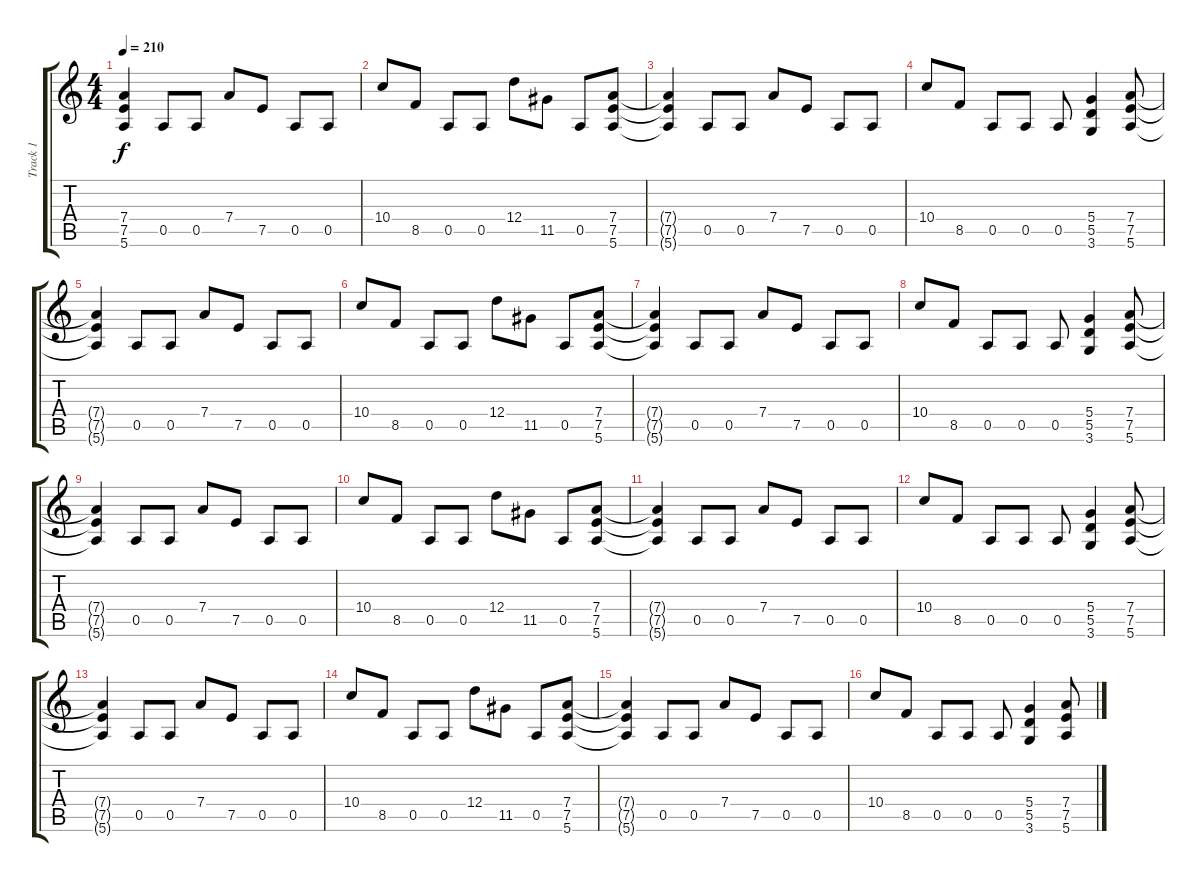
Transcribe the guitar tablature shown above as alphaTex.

\track ("Track 1" "Track 1") {instrument overdrivenguitar}
\staff {score tabs}
\tuning (E4 B3 G3 D3 A2 E2) {hide}
\ts (4 4)
\tempo 210
\clef g2
\ks c
(7.4{t} 7.5{t} 5.6{t}).4{dy f} 0.5.8 0.5.8 7.4.8 7.5.8 0.5.8 0.5.8 |
10.4.8 8.5.8 0.5.8 0.5.8 12.4.8 11.5.8 0.5.8 (7.4 7.5 5.6).8 |
(7.4{t} 7.5{t} 5.6{t}).4 0.5.8 0.5.8 7.4.8 7.5.8 0.5.8 0.5.8 |
10.4.8 8.5.8 0.5.8 0.5.8 0.5.8 (5.4 5.5 3.6).4 (7.4 7.5 5.6).8 |
(7.4{t} 7.5{t} 5.6{t}).4 0.5.8 0.5.8 7.4.8 7.5.8 0.5.8 0.5.8 |
10.4.8 8.5.8 0.5.8 0.5.8 12.4.8 11.5.8 0.5.8 (7.4 7.5 5.6).8 |
(7.4{t} 7.5{t} 5.6{t}).4 0.5.8 0.5.8 7.4.8 7.5.8 0.5.8 0.5.8 |
10.4.8 8.5.8 0.5.8 0.5.8 0.5.8 (5.4 5.5 3.6).4 (7.4 7.5 5.6).8 |
(7.4{t} 7.5{t} 5.6{t}).4 0.5.8 0.5.8 7.4.8 7.5.8 0.5.8 0.5.8 |
10.4.8 8.5.8 0.5.8 0.5.8 12.4.8 11.5.8 0.5.8 (7.4 7.5 5.6).8 |
(7.4{t} 7.5{t} 5.6{t}).4 0.5.8 0.5.8 7.4.8 7.5.8 0.5.8 0.5.8 |
10.4.8 8.5.8 0.5.8 0.5.8 0.5.8 (5.4 5.5 3.6).4 (7.4 7.5 5.6).8 |
(7.4{t} 7.5{t} 5.6{t}).4 0.5.8 0.5.8 7.4.8 7.5.8 0.5.8 0.5.8 |
10.4.8 8.5.8 0.5.8 0.5.8 12.4.8 11.5.8 0.5.8 (7.4 7.5 5.6).8 |
(7.4{t} 7.5{t} 5.6{t}).4 0.5.8 0.5.8 7.4.8 7.5.8 0.5.8 0.5.8 |
10.4.8 8.5.8 0.5.8 0.5.8 0.5.8 (5.4 5.5 3.6).4 (7.4 7.5 5.6).8
